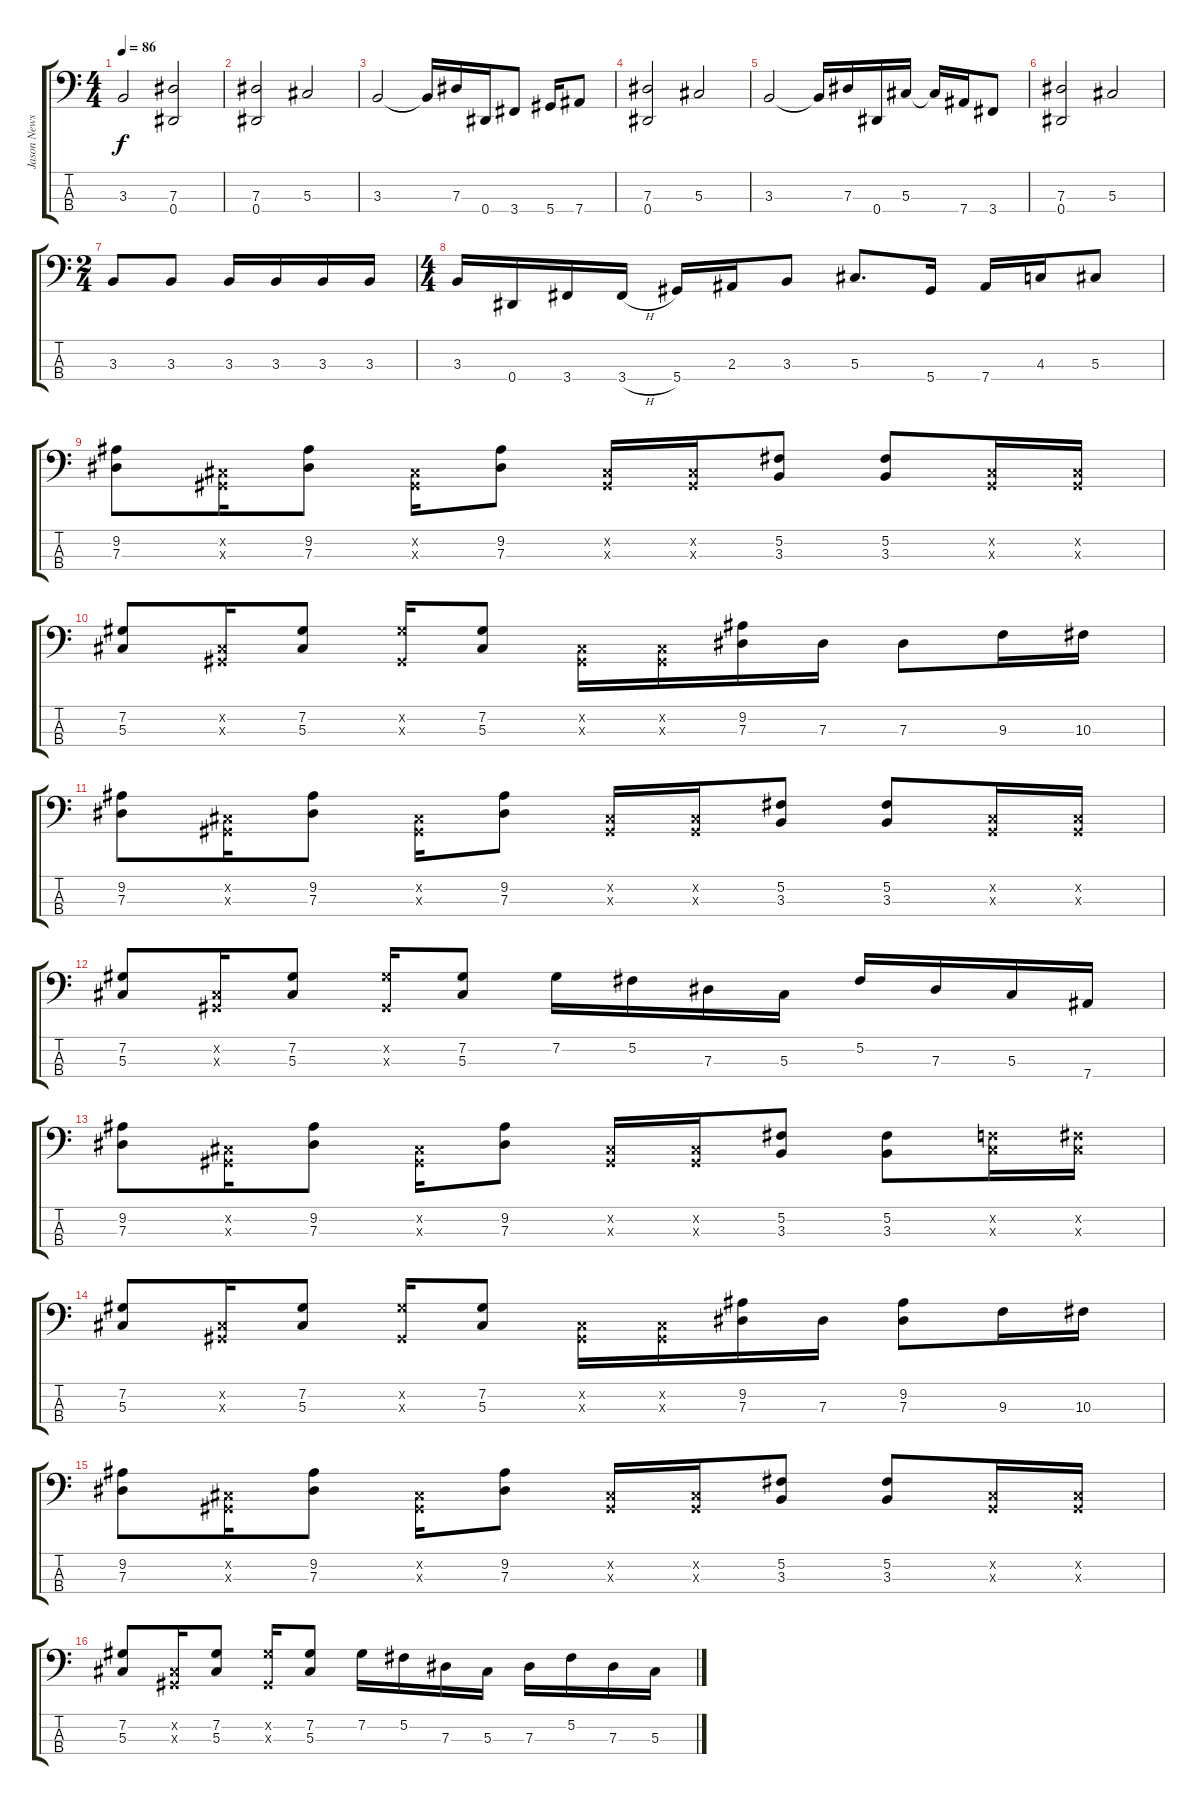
\track ("Jason Newsted" "Jason News") {instrument electricbasspick}
\staff {score tabs}
\tuning (Gb2 Db2 Ab1 Eb1) {hide}
\ts (4 4)
\tempo 86
\clef f4
\ks c
3.3.2{dy f} (7.3 0.4).2 |
(7.3 0.4).2 5.3.2 |
3.3.2 3.3{t}.16 7.3.16 0.4.16 3.4.8 5.4.16 7.4.8 |
(7.3 0.4).2 5.3.2 |
3.3.2 3.3{t}.16 7.3.16 0.4.16 5.3.16 5.3{t}.16 7.4.16 3.4.8 |
(7.3 0.4).2 5.3.2 |
\ts (2 4)
3.3.8 3.3.8 3.3.16 3.3.16 3.3.16 3.3.16 |
\ts (4 4)
3.3.16 0.4.16 3.4.16 3.4{h}.16 5.4.16 2.3.16 3.3.8 5.3.8{d} 5.4.16 7.4.16 4.3.16 5.3.8 |
(9.2 7.3).8 (0.2{x} 0.3{x}).16 (9.2 7.3).8 (0.2{x} 0.3{x}).16 (9.2 7.3).8 (0.2{x} 0.3{x}).16 (0.2{x} 0.3{x}).16 (5.2 3.3).8 (5.2 3.3).8 (0.2{x} 0.3{x}).16 (0.2{x} 0.3{x}).16 |
(7.2 5.3).8 (0.2{x} 0.3{x}).16 (7.2 5.3).8 (7.2{x} 0.3{x}).16 (7.2 5.3).8 (0.2{x} 0.3{x}).16 (0.2{x} 0.3{x}).16 (9.2 7.3).16 7.3.16 7.3.8 9.3.16 10.3.16 |
(9.2 7.3).8 (0.2{x} 0.3{x}).16 (9.2 7.3).8 (0.2{x} 0.3{x}).16 (9.2 7.3).8 (0.2{x} 0.3{x}).16 (0.2{x} 0.3{x}).16 (5.2 3.3).8 (5.2 3.3).8 (0.2{x} 0.3{x}).16 (0.2{x} 0.3{x}).16 |
(7.2 5.3).8 (0.2{x} 0.3{x}).16 (7.2 5.3).8 (7.2{x} 0.3{x}).16 (7.2 5.3).8 7.2.16 5.2.16 7.3.16 5.3.16 5.2.16 7.3.16 5.3.16 7.4.16 |
(9.2 7.3).8 (0.2{x} 0.3{x}).16 (9.2 7.3).8 (0.2{x} 0.3{x}).16 (9.2 7.3).8 (0.2{x} 0.3{x}).16 (0.2{x} 0.3{x}).16 (5.2 3.3).8 (5.2 3.3).8 (0.2{x} 9.3{x}).16 (0.2{x} 10.3{x}).16 |
(7.2 5.3).8 (0.2{x} 0.3{x}).16 (7.2 5.3).8 (7.2{x} 0.3{x}).16 (7.2 5.3).8 (0.2{x} 0.3{x}).16 (0.2{x} 0.3{x}).16 (9.2 7.3).16 7.3.16 (9.2 7.3).8 9.3.16 10.3.16 |
(9.2 7.3).8 (0.2{x} 0.3{x}).16 (9.2 7.3).8 (0.2{x} 0.3{x}).16 (9.2 7.3).8 (0.2{x} 0.3{x}).16 (0.2{x} 0.3{x}).16 (5.2 3.3).8 (5.2 3.3).8 (0.2{x} 0.3{x}).16 (0.2{x} 0.3{x}).16 |
(7.2 5.3).8 (0.2{x} 0.3{x}).16 (7.2 5.3).8 (7.2{x} 0.3{x}).16 (7.2 5.3).8 7.2.16 5.2.16 7.3.16 5.3.16 7.3.16 5.2.16 7.3.16 5.3.16
